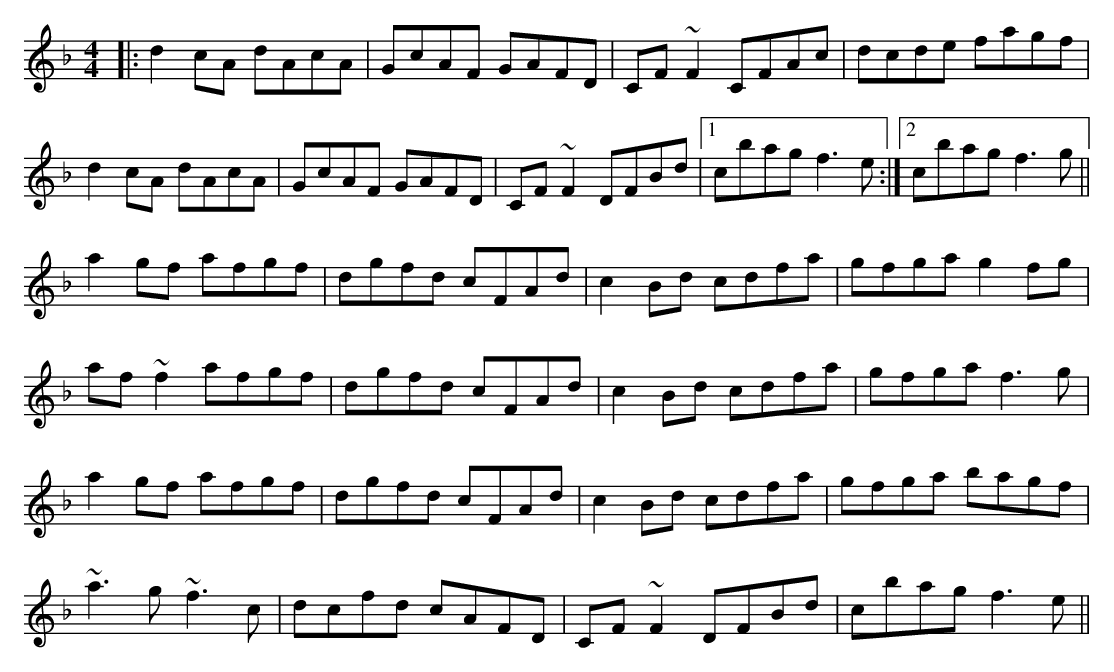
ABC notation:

X:1
M:4/4
K:F
|:d2cA dAcA|GcAF GAFD|CF~F2 CFAc|dcde fagf|
d2cA dAcA|GcAF GAFD|CF~F2 DFBd|1 cbag f3e:|2 cbag f3g||
a2gf afgf|dgfd cFAd|c2Bd cdfa|gfga g2fg|
af~f2 afgf|dgfd cFAd|c2Bd cdfa|gfga f3g|
a2gf afgf|dgfd cFAd|c2Bd cdfa|gfga bagf|
~a3g ~f3c|dcfd cAFD|CF~F2 DFBd|cbag f3e||
